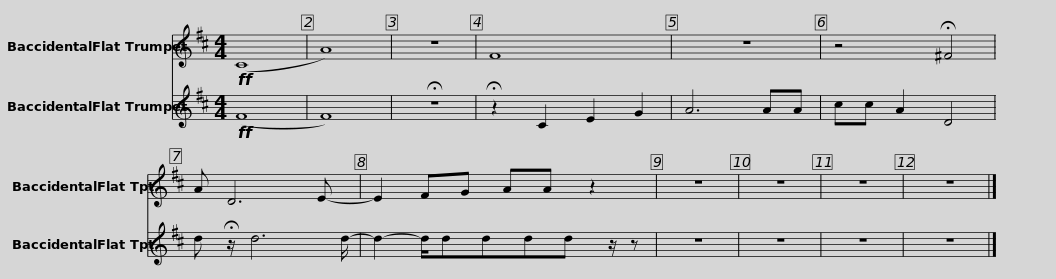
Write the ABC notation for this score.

X:1
%%score 1 2
L:1/8
M:4/4
I:linebreak $
K:none
V:1 treble transpose=-2
V:2 treble transpose=-2
V:1
[K:D]!ff! (C8 | A8) | z8 | F8 | z8 | %5
 z4 !fermata!^F4 | A D6 E- | E2 FG AA z2 |$ z8 | z8 | %10
 z8 | z8 |] %12
V:2
[K:D]!ff! (F8 | F8) | !fermata!z8 | !fermata!z2 C2 E2 G2 | A6 AA | %5
 cc A2 D4 | d !fermata!z/ d6 d/- | d2- d/dddd z/ z |$ z8 | z8 | %10
 z8 | z8 |] %12
